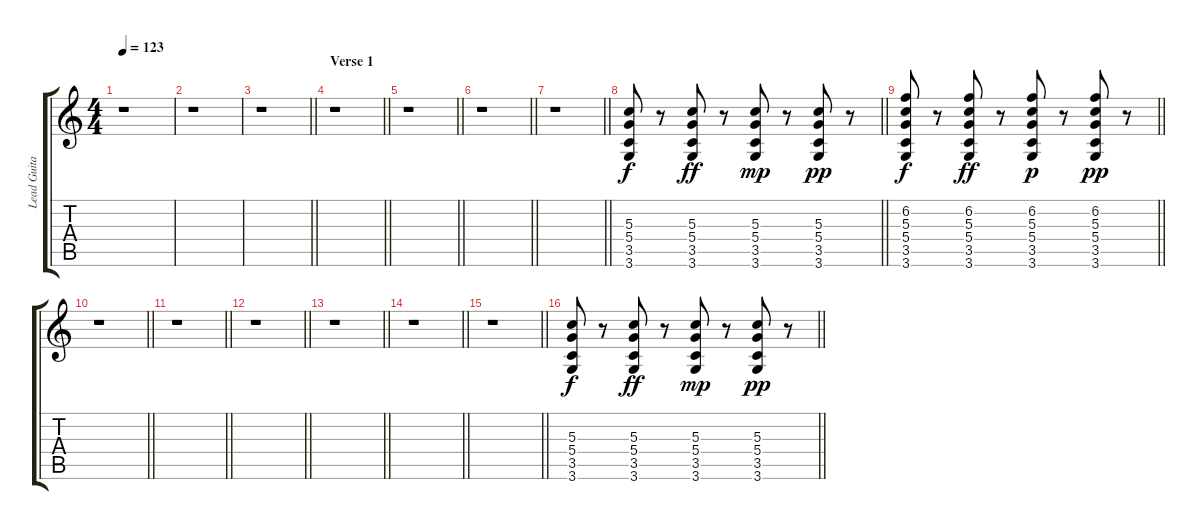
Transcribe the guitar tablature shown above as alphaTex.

\track ("Lead Guitar(Overdub)" "Lead Guita") {instrument overdrivenguitar}
\staff {score tabs}
\tuning (E4 B3 G3 D3 A2 E2) {hide}
\ts (4 4)
\section ("" "")
\tempo 123
\clef g2
\ks c
r.1{dy f instrument overdrivenguitar} |
r.1 |
\barLineRight lightlight
r.1 |
\section ("" "Verse 1")
\barLineRight lightlight
r.1 |
\barLineRight lightlight
r.1 |
\barLineRight lightlight
r.1 |
\barLineRight lightlight
r.1 |
\barLineRight lightlight
(5.3 5.4 3.5 3.6).8{volume 14 balance 11 instrument distortionguitar} r.8 (5.3 5.4 3.5 3.6).8{dy ff} r.8 (5.3 5.4 3.5 3.6).8{dy mp} r.8 (5.3 5.4 3.5 3.6).8{dy pp} r.8 |
\barLineRight lightlight
(6.2 5.3 5.4 3.5 3.6).8{dy f} r.8 (6.2 5.3 5.4 3.5 3.6).8{dy ff} r.8 (6.2 5.3 5.4 3.5 3.6).8{dy p} r.8 (6.2 5.3 5.4 3.5 3.6).8{dy pp} r.8 |
\barLineRight lightlight
r.1 |
\barLineRight lightlight
r.1 |
\barLineRight lightlight
r.1 |
\barLineRight lightlight
r.1 |
\barLineRight lightlight
r.1 |
\barLineRight lightlight
r.1 |
\barLineRight lightlight
(5.3 5.4 3.5 3.6).8{dy f} r.8 (5.3 5.4 3.5 3.6).8{dy ff} r.8 (5.3 5.4 3.5 3.6).8{dy mp} r.8 (5.3 5.4 3.5 3.6).8{dy pp} r.8
